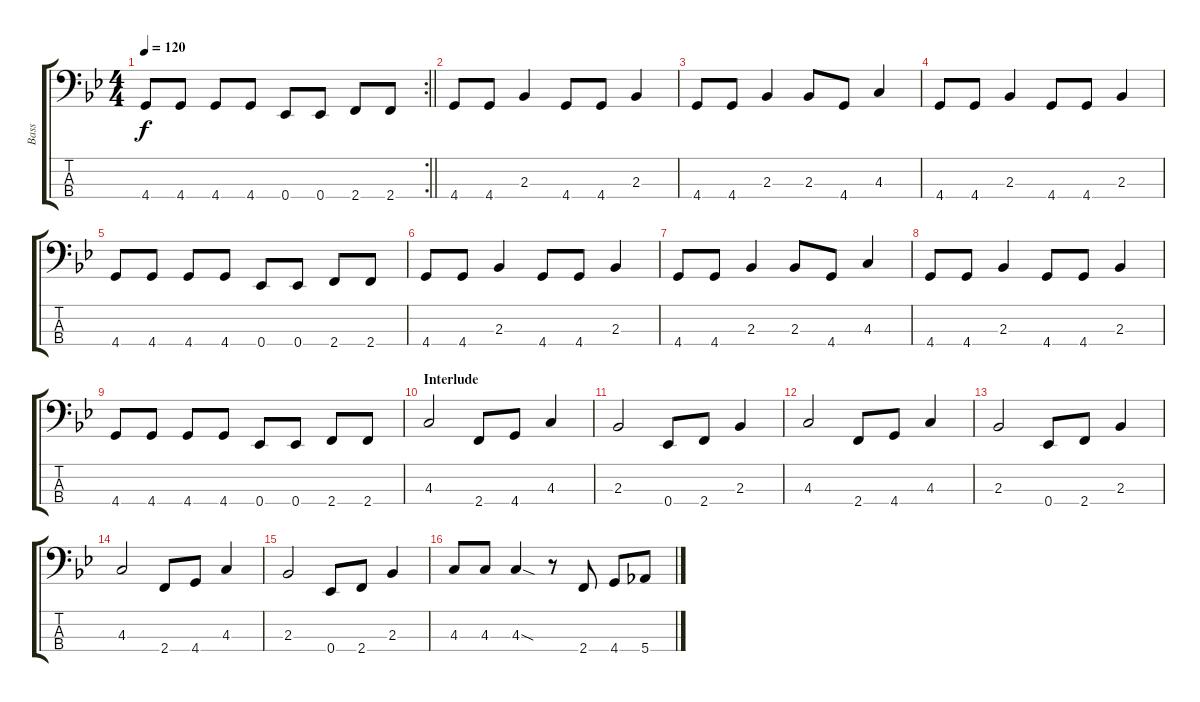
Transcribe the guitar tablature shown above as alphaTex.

\track ("Bass" "Bass") {instrument electricbasspick}
\staff {score tabs}
\tuning (Gb2 Db2 Ab1 Eb1) {hide}
\rc 2
\ts (4 4)
\tempo 120
\clef f4
\barLineRight lightlight
\ks bb
4.4.8{dy f} 4.4.8 4.4.8 4.4.8 0.4.8 0.4.8 2.4.8 2.4.8 |
4.4.8 4.4.8 2.3.4 4.4.8 4.4.8 2.3.4 |
4.4.8 4.4.8 2.3.4 2.3.8 4.4.8 4.3.4 |
4.4.8 4.4.8 2.3.4 4.4.8 4.4.8 2.3.4 |
4.4.8 4.4.8 4.4.8 4.4.8 0.4.8 0.4.8 2.4.8 2.4.8 |
4.4.8 4.4.8 2.3.4 4.4.8 4.4.8 2.3.4 |
4.4.8 4.4.8 2.3.4 2.3.8 4.4.8 4.3.4 |
4.4.8 4.4.8 2.3.4 4.4.8 4.4.8 2.3.4 |
4.4.8 4.4.8 4.4.8 4.4.8 0.4.8 0.4.8 2.4.8 2.4.8 |
\section ("" "Interlude")
4.3.2 2.4.8 4.4.8 4.3.4 |
2.3.2 0.4.8 2.4.8 2.3.4 |
4.3.2 2.4.8 4.4.8 4.3.4 |
2.3.2 0.4.8 2.4.8 2.3.4 |
4.3.2 2.4.8 4.4.8 4.3.4 |
2.3.2 0.4.8 2.4.8 2.3.4 |
4.3.8 4.3.8 4.3{sod}.4 r.8 2.4.8 4.4.8 5.4.8
